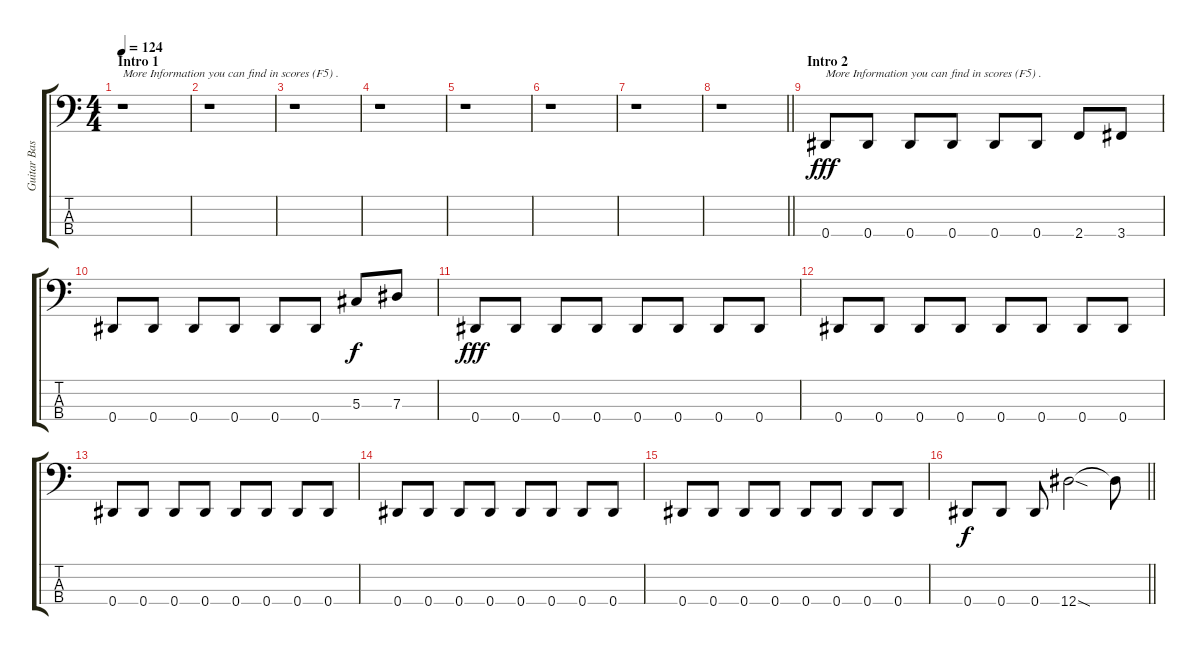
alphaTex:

\track ("Guitar Bass" "Guitar Bas") {instrument electricbassfinger}
\staff {score tabs}
\tuning (Gb2 Db2 Ab1 Eb1) {hide}
\ts (4 4)
\section ("" "Intro 1")
\tempo 124
\clef f4
\ks c
r.1{txt "More Information you can find in scores (F5) ." dy fff instrument electricbassfinger} |
r.1 |
r.1 |
r.1 |
r.1 |
r.1 |
r.1 |
\barLineRight lightlight
r.1 |
\section ("" "Intro 2")
0.4.8{txt "More Information you can find in scores (F5) ."} 0.4.8 0.4.8 0.4.8 0.4.8 0.4.8 2.4.8 3.4.8 |
0.4.8 0.4.8 0.4.8 0.4.8 0.4.8 0.4.8 5.3.8{dy f} 7.3.8 |
0.4.8{dy fff} 0.4.8 0.4.8 0.4.8 0.4.8 0.4.8 0.4.8 0.4.8 |
0.4.8 0.4.8 0.4.8 0.4.8 0.4.8 0.4.8 0.4.8 0.4.8 |
0.4.8 0.4.8 0.4.8 0.4.8 0.4.8 0.4.8 0.4.8 0.4.8 |
0.4.8 0.4.8 0.4.8 0.4.8 0.4.8 0.4.8 0.4.8 0.4.8 |
0.4.8 0.4.8 0.4.8 0.4.8 0.4.8 0.4.8 0.4.8 0.4.8 |
\barLineRight lightlight
0.4.8{dy f} 0.4.8 0.4.8 12.4{sod}.2 12.4{t}.8
